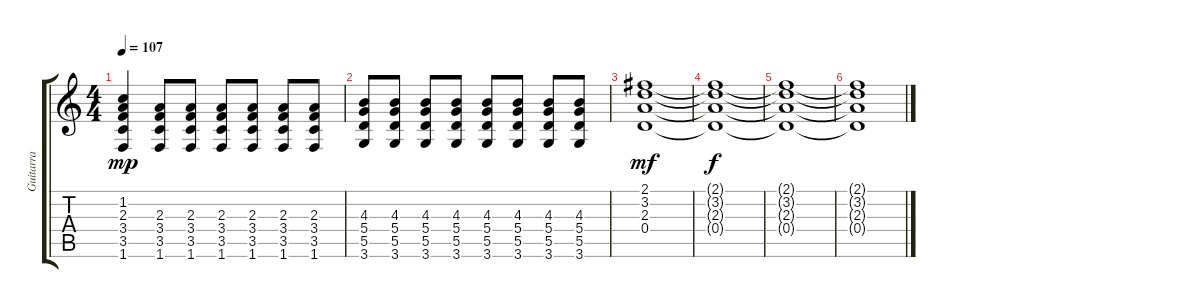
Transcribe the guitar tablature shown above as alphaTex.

\track ("Guitarra" "Guitarra") {instrument acousticguitarsteel}
\staff {score tabs}
\tuning (E4 B3 G3 D3 A2 E2) {hide}
\ts (4 4)
\tempo 107
\clef g2
\ks c
(1.2 2.3 3.4 3.5 1.6).4{dy mp} (2.3 3.4 3.5 1.6).8 (2.3 3.4 3.5 1.6).8 (2.3 3.4 3.5 1.6).8 (2.3 3.4 3.5 1.6).8 (2.3 3.4 3.5 1.6).8 (2.3 3.4 3.5 1.6).8 |
(4.3 5.4 5.5 3.6).8 (4.3 5.4 5.5 3.6).8 (4.3 5.4 5.5 3.6).8 (4.3 5.4 5.5 3.6).8 (4.3 5.4 5.5 3.6).8 (4.3 5.4 5.5 3.6).8 (4.3 5.4 5.5 3.6).8 (4.3 5.4 5.5 3.6).8 |
(2.1 3.2 2.3 0.4).1{dy mf} |
(2.1{t} 3.2{t} 2.3{t} 0.4{t}).1{dy f} |
(2.1{t} 3.2{t} 2.3{t} 0.4{t}).1 |
(2.1{t} 3.2{t} 2.3{t} 0.4{t}).1
